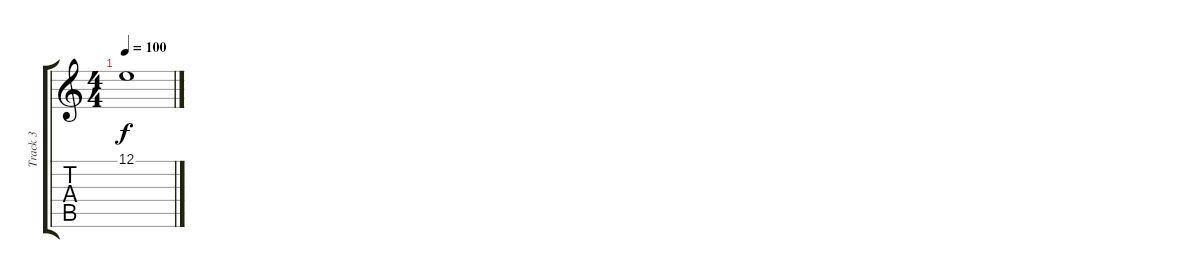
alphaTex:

\track ("Track 3" "Track 3") {instrument violin}
\staff {score tabs}
\tuning (E4 B3 G3 D3 A2 E2) {hide}
\ts (4 4)
\tempo 100
\clef g2
\ks c
12.1{t}.1{dy f}
